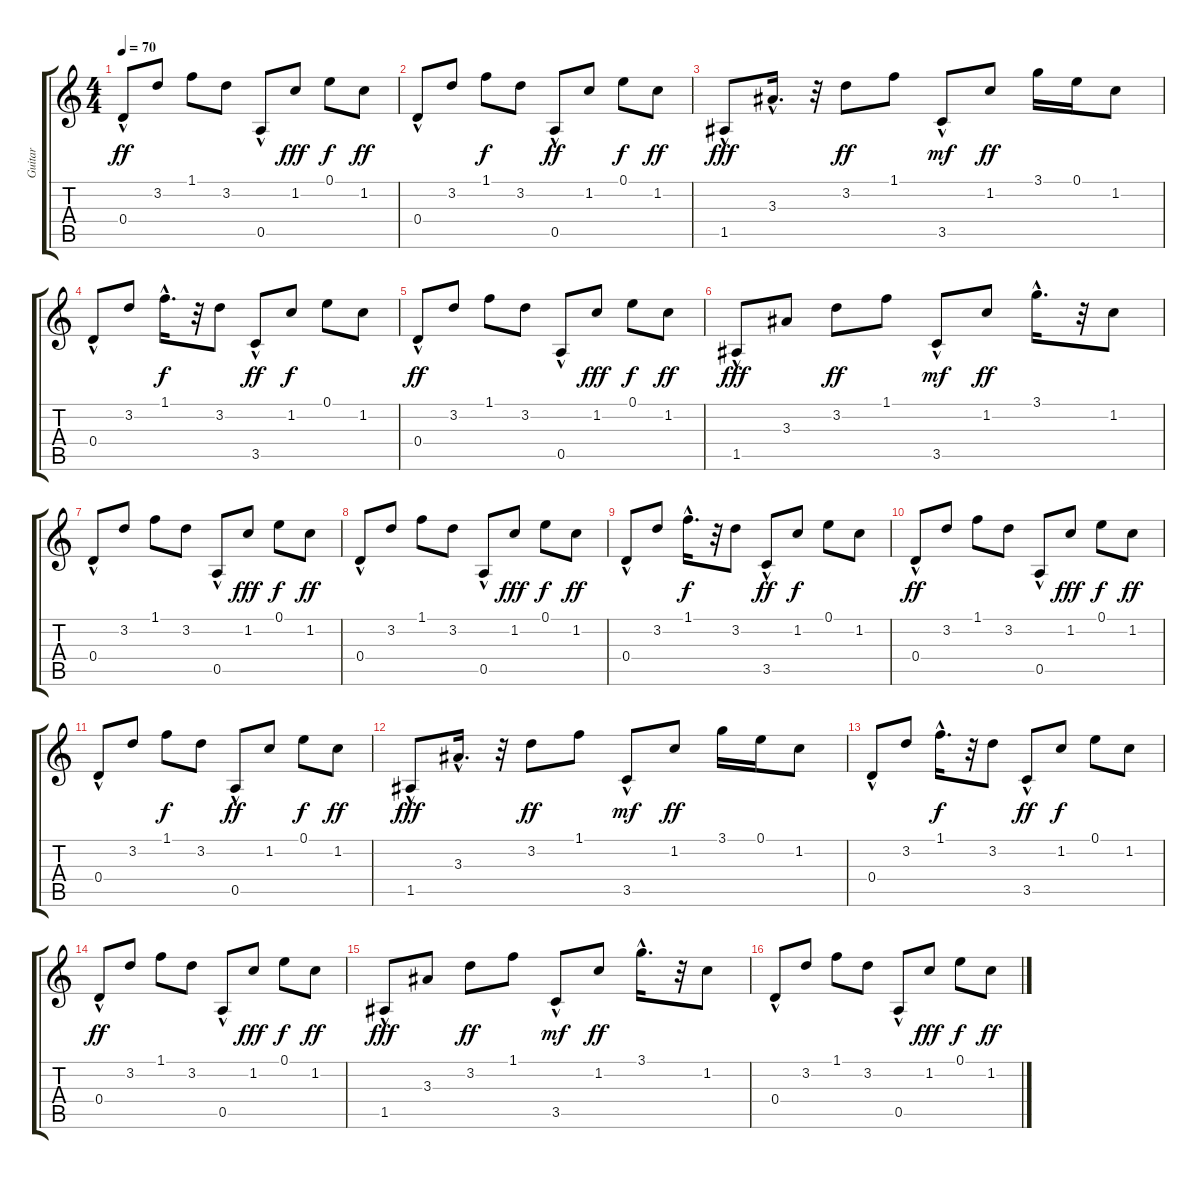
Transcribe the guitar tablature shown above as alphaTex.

\track ("Guitar" "Guitar") {instrument acousticguitarnylon}
\staff {score tabs}
\tuning (E4 B3 G3 D3 A2 E2) {hide}
\ts (4 4)
\tempo 70
\clef g2
\ks c
0.4{hac}.8{dy ff} 3.2.8 1.1.8 3.2.8 0.5{hac}.8 1.2.8{dy fff} 0.1.8{dy f} 1.2.8{dy ff} |
0.4{hac}.8 3.2.8 1.1.8{dy f} 3.2.8 0.5{hac}.8{dy ff} 1.2.8 0.1.8{dy f} 1.2.8{dy ff} |
1.5{hac}.8{dy fff} 3.3{hac}.16{d} r.32 3.2.8{dy ff} 1.1.8 3.5{hac}.8{dy mf} 1.2.8{dy ff} 3.1.16 0.1.16 1.2.8 |
0.4{hac}.8 3.2.8 1.1{hac}.16{d dy f} r.32 3.2.8 3.5{hac}.8{dy ff} 1.2.8{dy f} 0.1.8 1.2.8 |
0.4{hac}.8{dy ff} 3.2.8 1.1.8 3.2.8 0.5{hac}.8 1.2.8{dy fff} 0.1.8{dy f} 1.2.8{dy ff} |
1.5{hac}.8{dy fff} 3.3.8 3.2.8{dy ff} 1.1.8 3.5{hac}.8{dy mf} 1.2.8{dy ff} 3.1{hac}.16{d} r.32 1.2.8 |
0.4{hac}.8 3.2.8 1.1.8 3.2.8 0.5{hac}.8 1.2.8{dy fff} 0.1.8{dy f} 1.2.8{dy ff} |
0.4{hac}.8 3.2.8 1.1.8 3.2.8 0.5{hac}.8 1.2.8{dy fff} 0.1.8{dy f} 1.2.8{dy ff} |
0.4{hac}.8 3.2.8 1.1{hac}.16{d dy f} r.32 3.2.8 3.5{hac}.8{dy ff} 1.2.8{dy f} 0.1.8 1.2.8 |
0.4{hac}.8{dy ff} 3.2.8 1.1.8 3.2.8 0.5{hac}.8 1.2.8{dy fff} 0.1.8{dy f} 1.2.8{dy ff} |
0.4{hac}.8 3.2.8 1.1.8{dy f} 3.2.8 0.5{hac}.8{dy ff} 1.2.8 0.1.8{dy f} 1.2.8{dy ff} |
1.5{hac}.8{dy fff} 3.3{hac}.16{d} r.32 3.2.8{dy ff} 1.1.8 3.5{hac}.8{dy mf} 1.2.8{dy ff} 3.1.16 0.1.16 1.2.8 |
0.4{hac}.8 3.2.8 1.1{hac}.16{d dy f} r.32 3.2.8 3.5{hac}.8{dy ff} 1.2.8{dy f} 0.1.8 1.2.8 |
0.4{hac}.8{dy ff} 3.2.8 1.1.8 3.2.8 0.5{hac}.8 1.2.8{dy fff} 0.1.8{dy f} 1.2.8{dy ff} |
1.5{hac}.8{dy fff} 3.3.8 3.2.8{dy ff} 1.1.8 3.5{hac}.8{dy mf} 1.2.8{dy ff} 3.1{hac}.16{d} r.32 1.2.8 |
0.4{hac}.8 3.2.8 1.1.8 3.2.8 0.5{hac}.8 1.2.8{dy fff} 0.1.8{dy f} 1.2.8{dy ff}
